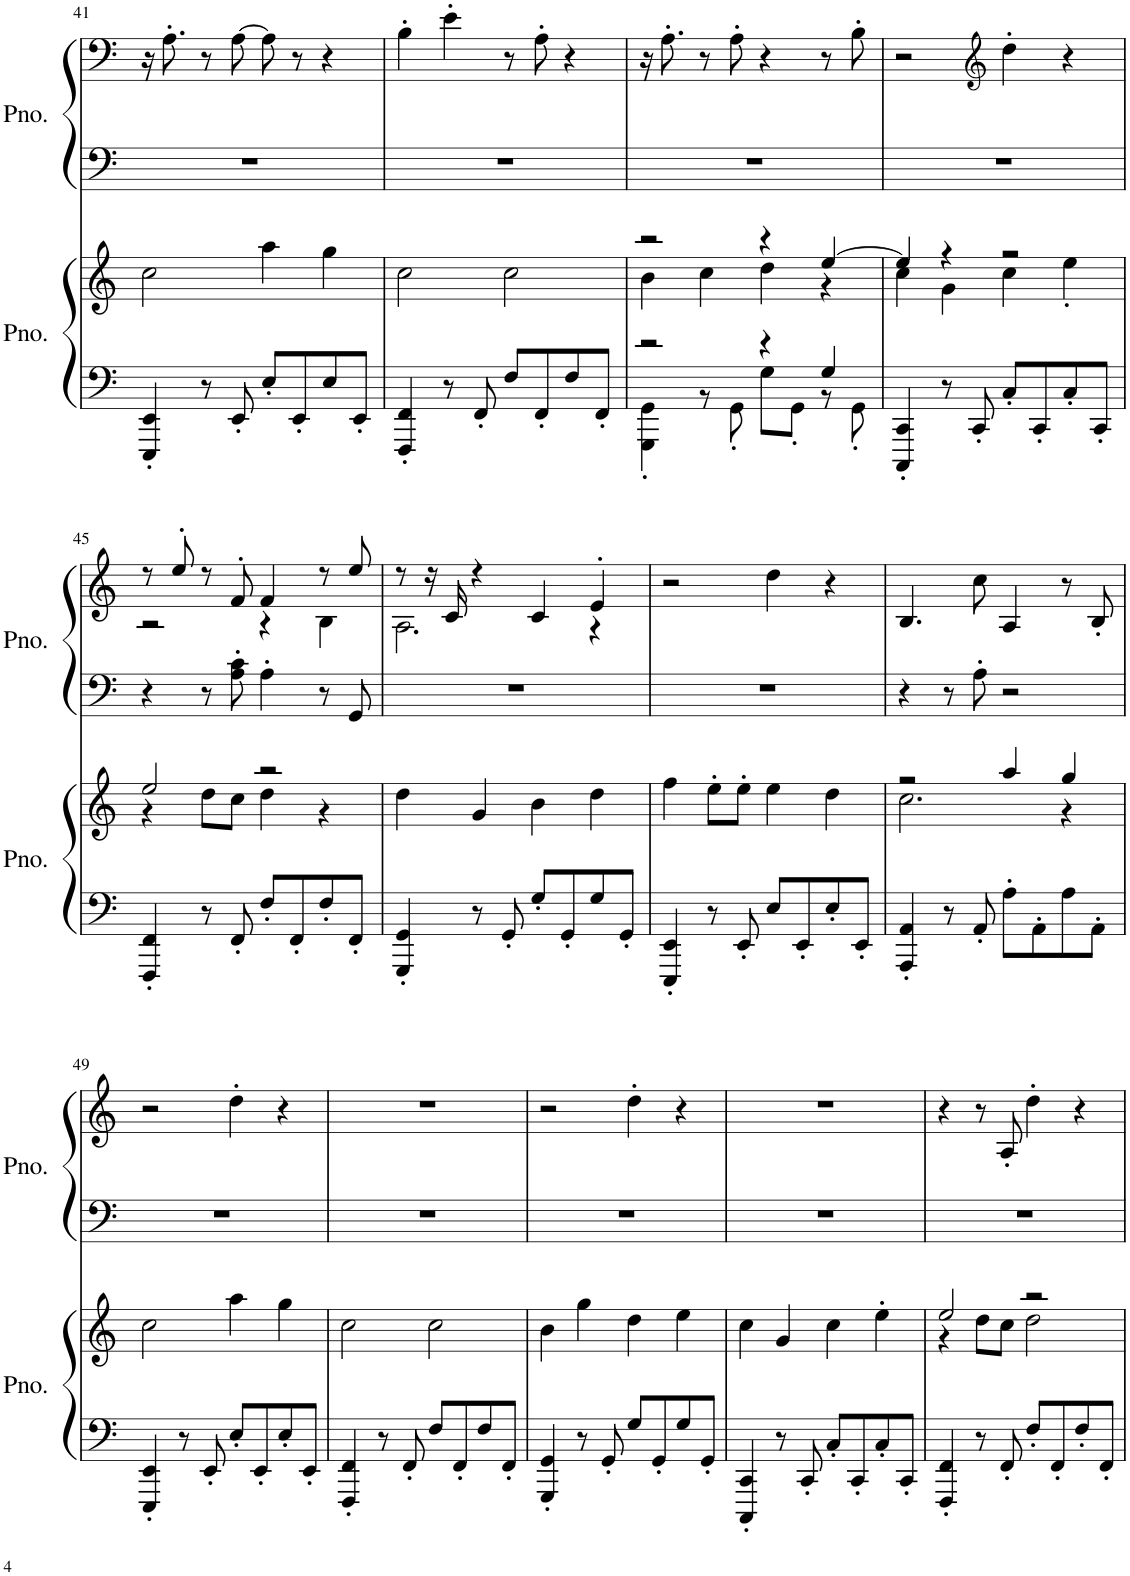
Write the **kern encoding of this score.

**kern	**kern	**kern	**kern
*part2	*part2	*part1	*part1
*staff4	*staff3	*staff2	*staff1
*I"Piano	*	*I"Piano	*
*I'Pno.	*	*I'Pno.	*
!!LO:PB:g=z
*clefF4	*clefG2	*clefF4	*clefF4
*k[]	*k[]	*k[]	*k[]
*M4/4	*M4/4	*M4/4	*M4/4
=41	=41	=41	=41
4EEE/' 4EE/'	2cc\	1r	16r
.	.	.	8.A'\
8r	.	.	8r
8EE'/	.	.	[8A\
8E'/L	4aa\	.	8A\]
8EE'/	.	.	8r
8E/	4gg\	.	4r
8EE'/J	.	.	.
=42	=42	=42	=42
4FFF/' 4FF/'	2cc\	1r	4B'\
8r	.	.	4e'\
8FF'/	.	.	.
8F/L	2cc\	.	8r
8FF'/	.	.	8A'\
8F/	.	.	4r
8FF'/J	.	.	.
=43	=43	=43	=43
*^	*^	*	*
2r	4GGG\' 4GG\'	2r	4b\	1r	16r
.	.	.	.	.	8.A'\
.	8r	.	4cc\	.	8r
.	8GG'\	.	.	.	8A'\
4r	8G\L	4r	4dd\	.	4r
.	8GG'\J	.	.	.	.
4G/	8r	[4ee/	4r	.	8r
.	8GG'\	.	.	.	8B'\
*v	*v	*	*	*	*
=44	=44	=44	=44	=44
4CCC/' 4CC/'	4ee/]	4cc\	1r	2r
8r	4r	4g\	.	.
8CC'/	.	.	.	.
*	*	*	*	*clefG2
8C'/L	2r	4cc\	.	4dd'\
8CC'/	.	.	.	.
8C'/	.	4ee'\	.	4r
8CC'/J	.	.	.	.
!!LO:LB:g=z
=45	=45	=45	=45	=45
*	*	*	*	*^
4FFF/' 4FF/'	2ee/	4r	4r	8r	2r
.	.	.	.	8ee'/	.
8r	.	8dd\L	8r	8r	.
8FF'/	.	8cc\J	8A\' 8c\'	8f'/	.
8F'/L	2r	4dd\	4A'\	4f/	4r
8FF'/	.	.	.	.	.
8F'/	.	4r	8r	8r	4B\
8FF'/J	.	.	8GG/	8ee/	.
*	*v	*v	*	*	*
=46	=46	=46	=46	=46
4GGG/' 4GG/'	4dd\	1r	8r	2.A\
.	.	.	16r	.
.	.	.	16c/	.
8r	4g/	.	4r	.
8GG'/	.	.	.	.
8G'/L	4b\	.	4c/	.
8GG'/	.	.	.	.
8G/	4dd\	.	4e'/	4r
8GG'/J	.	.	.	.
*	*	*	*v	*v
=47	=47	=47	=47
4EEE/' 4EE/'	4ff\	1r	2r
8r	8ee'\L	.	.
8EE'/	8ee'\J	.	.
8E/L	4ee\	.	4dd\
8EE'/	.	.	.
8E'/	4dd\	.	4r
8EE'/J	.	.	.
=48	=48	=48	=48
*	*^	*	*
4AAA/' 4AA/'	2r	2.cc\	4r	4.B/
8r	.	.	8r	.
8AA'/	.	.	8A'\	8cc\
8A'\L	4aa/	.	2r	4A/
8AA'\	.	.	.	.
8A\	4gg/	4r	.	8r
8AA'\J	.	.	.	8B'/
*	*v	*v	*	*
!!LO:LB:g=z
=49	=49	=49	=49
4EEE/' 4EE/'	2cc\	1r	2r
8r	.	.	.
8EE'/	.	.	.
8E'/L	4aa\	.	4dd'\
8EE'/	.	.	.
8E'/	4gg\	.	4r
8EE'/J	.	.	.
=50	=50	=50	=50
4FFF/' 4FF/'	2cc\	1r	1r
8r	.	.	.
8FF'/	.	.	.
8F/L	2cc\	.	.
8FF'/	.	.	.
8F/	.	.	.
8FF'/J	.	.	.
=51	=51	=51	=51
4GGG/' 4GG/'	4b\	1r	2r
8r	4gg\	.	.
8GG'/	.	.	.
8G/L	4dd\	.	4dd'\
8GG'/	.	.	.
8G/	4ee\	.	4r
8GG'/J	.	.	.
=52	=52	=52	=52
4CCC/' 4CC/'	4cc\	1r	1r
8r	4g/	.	.
8CC'/	.	.	.
8C'/L	4cc\	.	.
8CC'/	.	.	.
8C'/	4ee'\	.	.
8CC'/J	.	.	.
=53	=53	=53	=53
*	*^	*	*
4FFF/' 4FF/'	2ee/	4r	1r	4r
8r	.	8dd\L	.	8r
8FF'/	.	8cc\J	.	8A'/
8F'/L	2r	2dd\	.	4dd'\
8FF'/	.	.	.	.
8F'/	.	.	.	4r
8FF'/J	.	.	.	.
*	*v	*v	*	*
=	=	=	=
*-	*-	*-	*-
